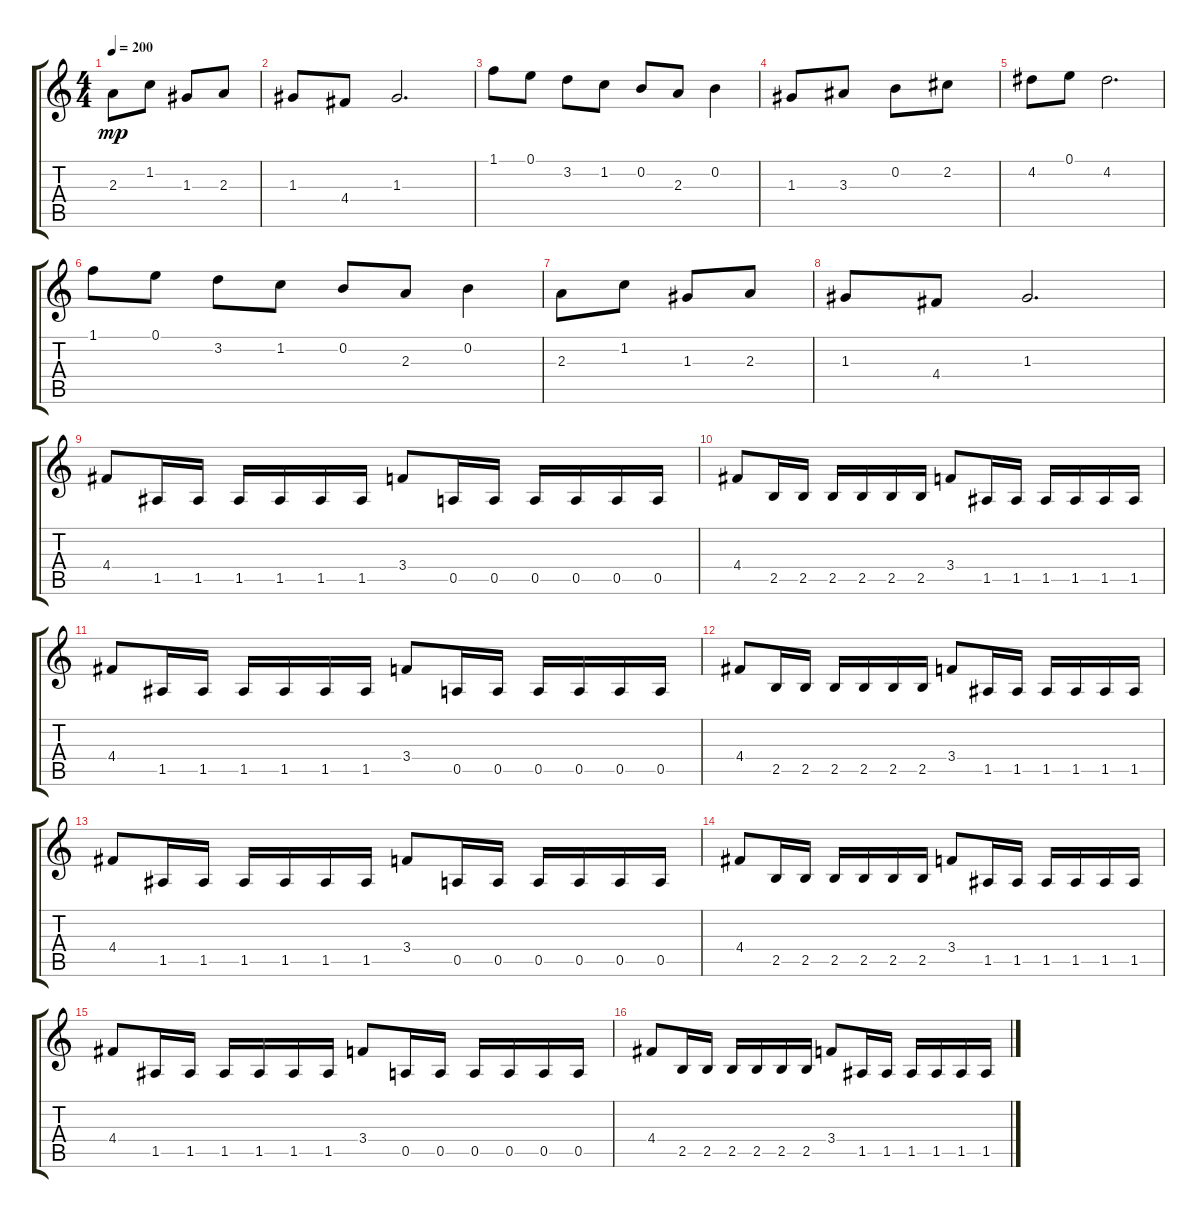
\track "" {instrument overdrivenguitar}
\staff {score tabs}
\tuning (E4 B3 G3 D3 A2 E2) {hide}
\ts (4 4)
\tempo 200
\clef g2
\ks c
2.3.8{dy mp} 1.2.8 1.3.8 2.3.8 |
1.3.8 4.4.8 1.3.2{d} |
1.1.8 0.1.8 3.2.8 1.2.8 0.2.8 2.3.8 0.2.4 |
1.3.8 3.3.8 0.2.8 2.2.8 |
4.2.8 0.1.8 4.2.2{d} |
1.1.8 0.1.8 3.2.8 1.2.8 0.2.8 2.3.8 0.2.4 |
2.3.8 1.2.8 1.3.8 2.3.8 |
1.3.8 4.4.8 1.3.2{d} |
4.4.8 1.5.16 1.5.16 1.5.16 1.5.16 1.5.16 1.5.16 3.4.8 0.5.16 0.5.16 0.5.16 0.5.16 0.5.16 0.5.16 |
4.4.8 2.5.16 2.5.16 2.5.16 2.5.16 2.5.16 2.5.16 3.4.8 1.5.16 1.5.16 1.5.16 1.5.16 1.5.16 1.5.16 |
4.4.8 1.5.16 1.5.16 1.5.16 1.5.16 1.5.16 1.5.16 3.4.8 0.5.16 0.5.16 0.5.16 0.5.16 0.5.16 0.5.16 |
4.4.8 2.5.16 2.5.16 2.5.16 2.5.16 2.5.16 2.5.16 3.4.8 1.5.16 1.5.16 1.5.16 1.5.16 1.5.16 1.5.16 |
4.4.8 1.5.16 1.5.16 1.5.16 1.5.16 1.5.16 1.5.16 3.4.8 0.5.16 0.5.16 0.5.16 0.5.16 0.5.16 0.5.16 |
4.4.8 2.5.16 2.5.16 2.5.16 2.5.16 2.5.16 2.5.16 3.4.8 1.5.16 1.5.16 1.5.16 1.5.16 1.5.16 1.5.16 |
4.4.8 1.5.16 1.5.16 1.5.16 1.5.16 1.5.16 1.5.16 3.4.8 0.5.16 0.5.16 0.5.16 0.5.16 0.5.16 0.5.16 |
4.4.8 2.5.16 2.5.16 2.5.16 2.5.16 2.5.16 2.5.16 3.4.8 1.5.16 1.5.16 1.5.16 1.5.16 1.5.16 1.5.16
